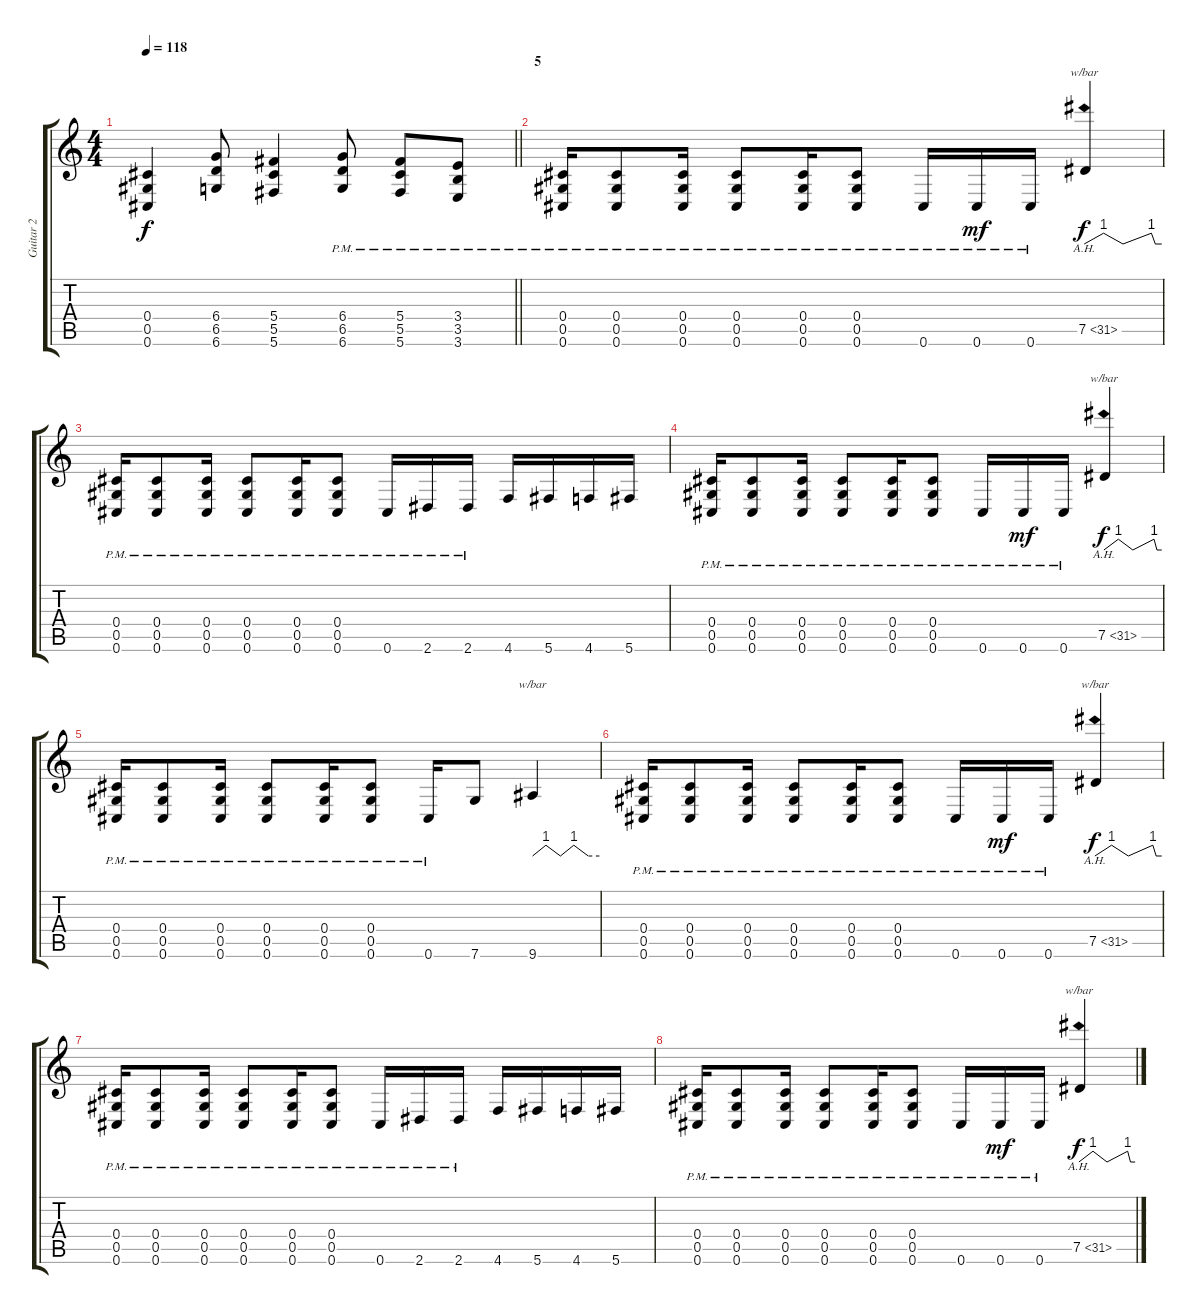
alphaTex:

\track ("Guitar 2" "Guitar 2") {instrument overdrivenguitar}
\staff {score tabs}
\tuning (E4 B3 G3 Db3 Ab2 Db2) {hide}
\ts (4 4)
\tempo 118
\clef g2
\barLineRight lightlight
\ks c
(0.4 0.5 0.6).4{dy f} (6.4 6.5 6.6).8 (5.4 5.5 5.6).4 (6.4{pm} 6.5{pm} 6.6{pm}).8 (5.4{pm} 5.5{pm} 5.6{pm}).8 (3.4{pm} 3.5{pm} 3.6{pm}).8 |
\section ("" "5")
(0.4{pm} 0.5{pm} 0.6{pm}).16 (0.4{pm} 0.5{pm} 0.6{pm}).8 (0.4{pm} 0.5{pm} 0.6{pm}).16 (0.4{pm} 0.5{pm} 0.6{pm}).8 (0.4{pm} 0.5{pm} 0.6{pm}).16 (0.4{pm} 0.5{pm} 0.6{pm}).8 0.6{pm}.16 0.6{pm}.16{dy mf} 0.6{pm}.16 7.5{ah 24}.4{tbe (custom default 0 0 15 4 30 0 52 4 55 0 60 0) dy f} |
(0.4{pm} 0.5{pm} 0.6{pm}).16 (0.4{pm} 0.5{pm} 0.6{pm}).8 (0.4{pm} 0.5{pm} 0.6{pm}).16 (0.4{pm} 0.5{pm} 0.6{pm}).8 (0.4{pm} 0.5{pm} 0.6{pm}).16 (0.4{pm} 0.5{pm} 0.6{pm}).8 0.6{pm}.16 2.6{pm}.16 2.6{pm}.16 4.6.16 5.6.16 4.6.16 5.6.16 |
(0.4{pm} 0.5{pm} 0.6{pm}).16 (0.4{pm} 0.5{pm} 0.6{pm}).8 (0.4{pm} 0.5{pm} 0.6{pm}).16 (0.4{pm} 0.5{pm} 0.6{pm}).8 (0.4{pm} 0.5{pm} 0.6{pm}).16 (0.4{pm} 0.5{pm} 0.6{pm}).8 0.6{pm}.16 0.6{pm}.16{dy mf} 0.6{pm}.16 7.5{ah 24}.4{tbe (custom default 0 0 15 4 30 0 52 4 55 0 60 0) dy f} |
(0.4{pm} 0.5{pm} 0.6{pm}).16 (0.4{pm} 0.5{pm} 0.6{pm}).8 (0.4{pm} 0.5{pm} 0.6{pm}).16 (0.4{pm} 0.5{pm} 0.6{pm}).8 (0.4{pm} 0.5{pm} 0.6{pm}).16 (0.4{pm} 0.5{pm} 0.6{pm}).8 0.6{pm}.16 7.6.8 9.6.4{tbe (custom default 0 0 12 4 25 0 37 4 50 0 60 0)} |
(0.4{pm} 0.5{pm} 0.6{pm}).16 (0.4{pm} 0.5{pm} 0.6{pm}).8 (0.4{pm} 0.5{pm} 0.6{pm}).16 (0.4{pm} 0.5{pm} 0.6{pm}).8 (0.4{pm} 0.5{pm} 0.6{pm}).16 (0.4{pm} 0.5{pm} 0.6{pm}).8 0.6{pm}.16 0.6{pm}.16{dy mf} 0.6{pm}.16 7.5{ah 24}.4{tbe (custom default 0 0 15 4 30 0 52 4 55 0 60 0) dy f} |
(0.4{pm} 0.5{pm} 0.6{pm}).16 (0.4{pm} 0.5{pm} 0.6{pm}).8 (0.4{pm} 0.5{pm} 0.6{pm}).16 (0.4{pm} 0.5{pm} 0.6{pm}).8 (0.4{pm} 0.5{pm} 0.6{pm}).16 (0.4{pm} 0.5{pm} 0.6{pm}).8 0.6{pm}.16 2.6{pm}.16 2.6{pm}.16 4.6.16 5.6.16 4.6.16 5.6.16 |
(0.4{pm} 0.5{pm} 0.6{pm}).16 (0.4{pm} 0.5{pm} 0.6{pm}).8 (0.4{pm} 0.5{pm} 0.6{pm}).16 (0.4{pm} 0.5{pm} 0.6{pm}).8 (0.4{pm} 0.5{pm} 0.6{pm}).16 (0.4{pm} 0.5{pm} 0.6{pm}).8 0.6{pm}.16 0.6{pm}.16{dy mf} 0.6{pm}.16 7.5{ah 24}.4{tbe (custom default 0 0 15 4 30 0 52 4 55 0 60 0) dy f}
